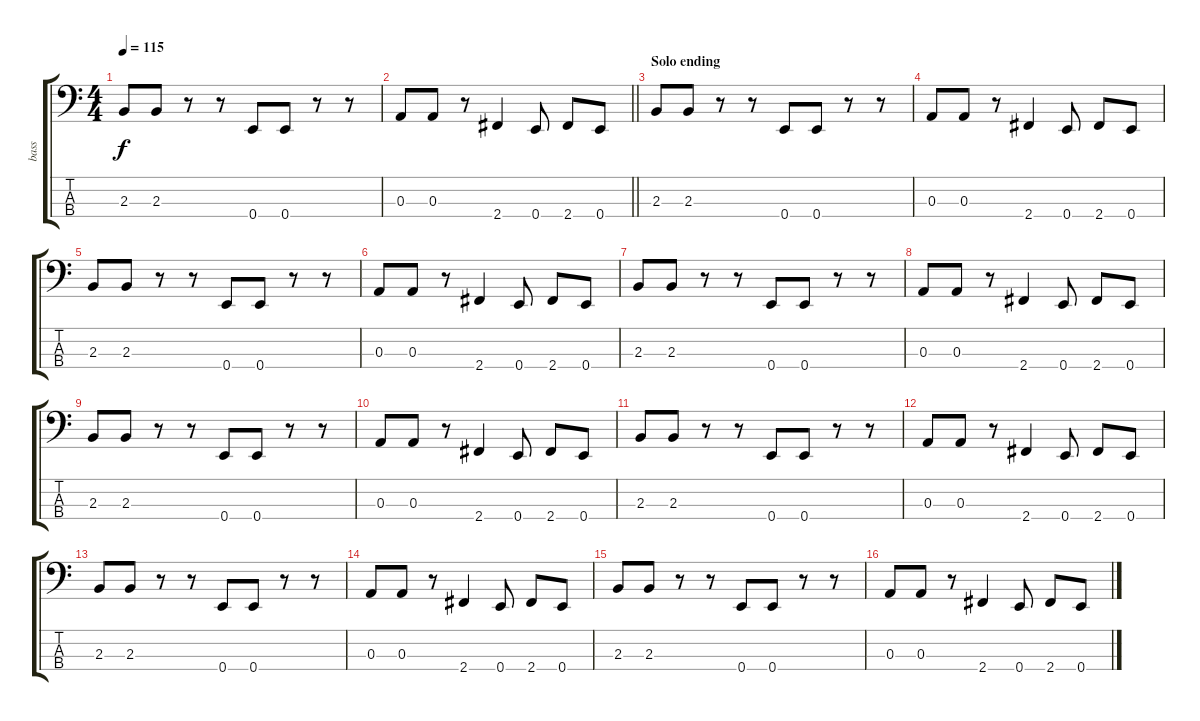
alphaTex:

\track ("bass" "bass") {instrument electricbassfinger}
\staff {score tabs}
\tuning (G2 D2 A1 E1) {hide}
\ts (4 4)
\tempo 115
\clef f4
\ks c
2.3.8{dy f} 2.3.8 r.8 r.8 0.4.8 0.4.8 r.8 r.8 |
\barLineRight lightlight
0.3.8 0.3.8 r.8 2.4.4 0.4.8 2.4.8 0.4.8 |
\section ("" "Solo ending")
2.3.8 2.3.8 r.8 r.8 0.4.8 0.4.8 r.8 r.8 |
0.3.8 0.3.8 r.8 2.4.4 0.4.8 2.4.8 0.4.8 |
2.3.8 2.3.8 r.8 r.8 0.4.8 0.4.8 r.8 r.8 |
0.3.8 0.3.8 r.8 2.4.4 0.4.8 2.4.8 0.4.8 |
2.3.8 2.3.8 r.8 r.8 0.4.8 0.4.8 r.8 r.8 |
0.3.8 0.3.8 r.8 2.4.4 0.4.8 2.4.8 0.4.8 |
2.3.8 2.3.8 r.8 r.8 0.4.8 0.4.8 r.8 r.8 |
0.3.8 0.3.8 r.8 2.4.4 0.4.8 2.4.8 0.4.8 |
2.3.8 2.3.8 r.8 r.8 0.4.8 0.4.8 r.8 r.8 |
0.3.8 0.3.8 r.8 2.4.4 0.4.8 2.4.8 0.4.8 |
2.3.8 2.3.8 r.8 r.8 0.4.8 0.4.8 r.8 r.8 |
0.3.8 0.3.8 r.8 2.4.4 0.4.8 2.4.8 0.4.8 |
2.3.8 2.3.8 r.8 r.8 0.4.8 0.4.8 r.8 r.8 |
0.3.8 0.3.8 r.8 2.4.4 0.4.8 2.4.8 0.4.8
